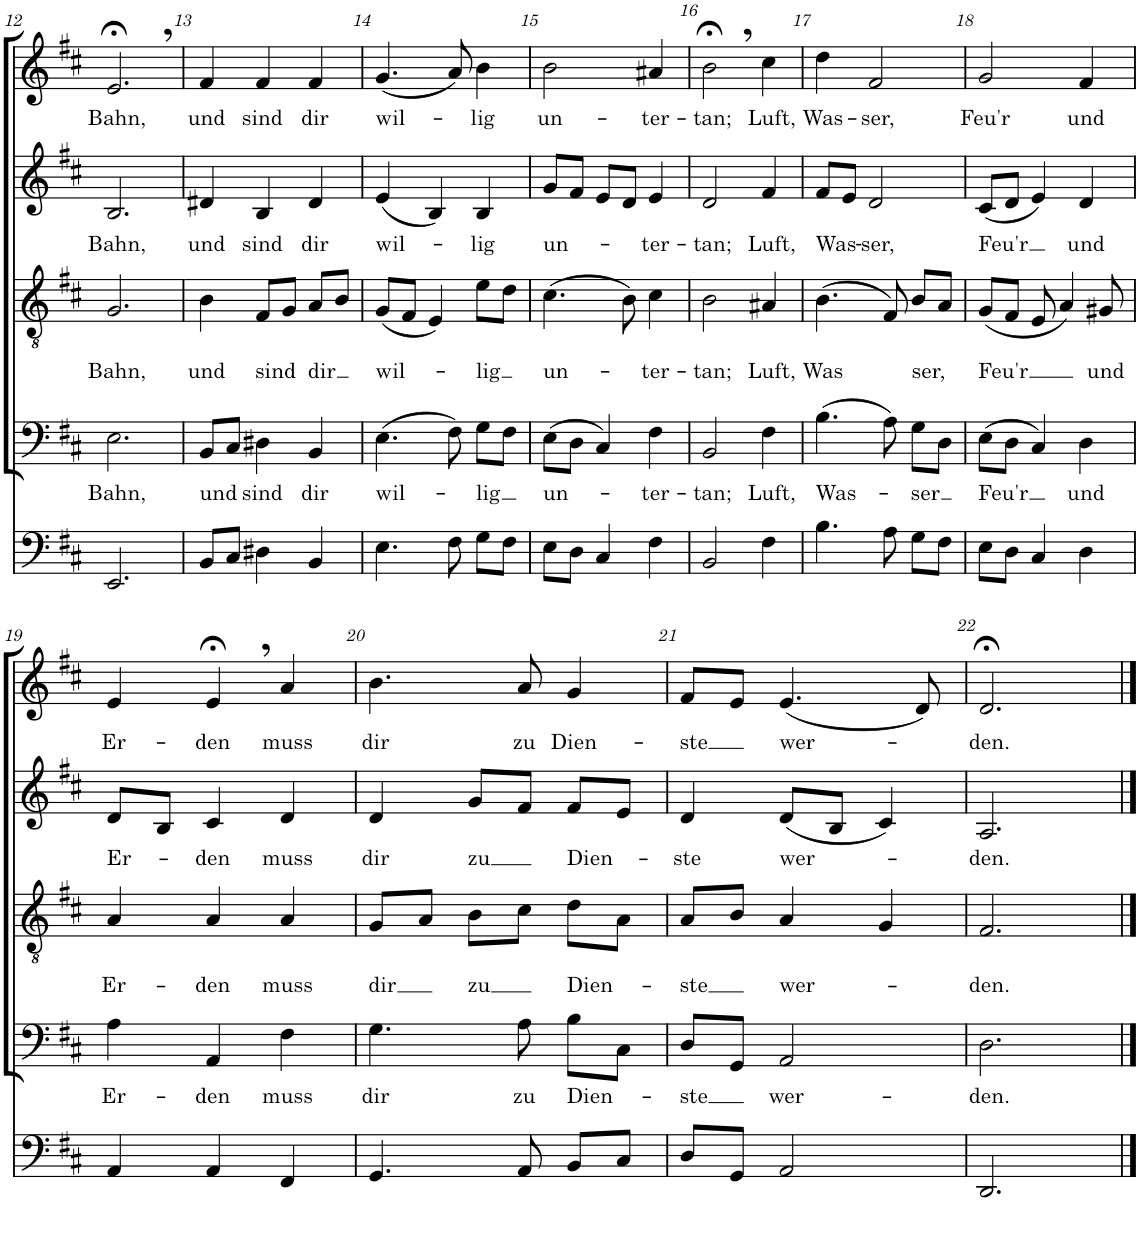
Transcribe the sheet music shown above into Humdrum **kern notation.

**kern	**kern	**kern	**kern	**kern	**kern	**kern	**kern	**kern	**kern	**kern	**kern	**kern	**kern	**kern	**kern	**kern	**kern	**kern	**kern	**text	**kern	**text	**text	**kern	**text	**kern	**text
*part23	*part22	*part21	*part20	*part19	*part18	*part17	*part16	*part15	*part14	*part13	*part12	*part11	*part10	*part9	*part8	*part7	*part6	*part5	*part4	*part4	*part3	*part3	*part3	*part2	*part2	*part1	*part1
*staff23	*staff22	*staff21	*staff20	*staff19	*staff18	*staff17	*staff16	*staff15	*staff14	*staff13	*staff12	*staff11	*staff10	*staff9	*staff8	*staff7	*staff6	*staff5	*staff4	*staff4	*staff3	*staff3	*staff3	*staff2	*staff2	*staff1	*staff1
*I"Violin	*I"Violin	*I"Bass	*I"Tenor	*I"Alto	*I"Soprano	*I"Bass	*I"Tenor	*I"Alto	*I"Soprano	*I"Viola	*I"Violin II	*I"Oboe II	*I"Violin I	*I"Oboe I	*I"Flute	*I"Flute	*I"Contrabass	*I"Continuo	*I"Bass	*	*I"Tenor; Viola	*	*	*I"Alto; Oboe 2,  Violino 2	*	*I"Soprano; Flauto traverso 1, 2 in 8va Oboe 1, Violino 1	*
*I'Vln.	*I'Vln.	*I'B.	*I'T.	*I'A.	*I'S.	*I'B.	*I'T.	*I'A.	*I'S.	*I'Vla.	*I'Vln.II	*I'Ob.II	*I'Vln.I	*I'Ob.I	*I'Fl.	*I'Fl.	*I'Cb.	*	*	*	*	*	*	*	*	*	*
!!LO:PB:g=z
*clefG2	*clefG2	*clefF4	*clefGv2	*clefG2	*clefG2	*clefF4	*clefGv2	*clefG2	*clefG2	*clefC3	*clefG2	*clefG2	*clefG2	*clefG2	*clefG2	*clefG2	*clefFv4	*clefF4	*clefF4	*	*clefGv2	*	*	*clefG2	*	*clefG2	*
*	*	*	*	*	*	*	*	*	*	*	*	*	*	*	*	*	*Trd7c12	*	*	*	*	*	*	*	*	*	*
*k[f#c#]	*k[f#c#]	*k[f#c#]	*k[f#c#]	*k[f#c#]	*k[f#c#]	*k[f#c#]	*k[f#c#]	*k[f#c#]	*k[f#c#]	*k[f#c#]	*k[f#c#]	*k[f#c#]	*k[f#c#]	*k[f#c#]	*k[f#c#]	*k[f#c#]	*k[f#c#]	*k[f#c#]	*k[f#c#]	*	*k[f#c#]	*	*	*k[f#c#]	*	*k[f#c#]	*
*M3/4	*M3/4	*M3/4	*M3/4	*M3/4	*M3/4	*M3/4	*M3/4	*M3/4	*M3/4	*M3/4	*M3/4	*M3/4	*M3/4	*M3/4	*M3/4	*M3/4	*M3/4	*M3/4	*M3/4	*	*M3/4	*	*	*M3/4	*	*M3/4	*
=12	=12	=12	=12	=12	=12	=12	=12	=12	=12	=12	=12	=12	=12	=12	=12	=12	=12	=12	=12	=12	=12	=12	=12	=12	=12	=12	=12
!	!	!	!	!	!	!	!	!	!	!	!	!	!	!	!	!	!	!	!	!LO:LY:b	!	!	!LO:LY:b	!	!LO:LY:b	!	!LO:LY:b
2.e;<,/	2.e;<,/	2.E/	2.G/	2.B/	2.e;<,/	2.E/	2.G/	2.B/	2.e;<,/	2.G/	2.b/	2.b/	2.e;<,/	2.e;<,/	2.ee;<,/	2.ee;<,/	2.EE/	2.EE/	2.E\	Bahn,	2.G/	.	Bahn,	2.B/	Bahn,	2.e;<,/	Bahn,
=13	=13	=13	=13	=13	=13	=13	=13	=13	=13	=13	=13	=13	=13	=13	=13	=13	=13	=13	=13	=13	=13	=13	=13	=13	=13	=13	=13
!	!	!	!	!	!	!	!	!	!	!	!	!	!	!	!	!	!	!	!	!LO:LY:b	!	!	!LO:LY:b	!	!LO:LY:b	!	!LO:LY:b
4f#/	4f#/	8BB/L	4B/	4d#X/	4f#/	8BB/L	4B/	4d#X/	4f#/	4B/	4dd#X/	4dd#X/	4f#/	4f#/	4ff#/	4ff#/	8BB/L	8BB/L	8BB/L	und	4B\	.	und	4d#X/	und	4f#/	und
.	.	8C#/J	.	.	.	8C#/J	.	.	.	.	.	.	.	.	.	.	8C#/J	8C#/J	8C#/J	.	.	.	.	.	.	.	.
!	!	!	!	!	!	!	!	!	!	!	!	!	!	!	!	!	!	!	!	!LO:LY:b	!	!	!LO:LY:b	!	!LO:LY:b	!	!LO:LY:b
4f#/	4f#/	4D#X/	8F#/L	4B/	4f#/	4D#X/	8F#/L	4B/	4f#/	8F#/L	4b/	4b/	4f#/	4f#/	4ff#/	4ff#/	4D#X/	4D#X\	4D#X\	sind	8F#/L	.	sind	4B/	sind	4f#/	sind
.	.	.	8G/J	.	.	.	8G/J	.	.	8G/J	.	.	.	.	.	.	.	.	.	.	8G/J	.	.	.	.	.	.
!	!	!	!	!	!	!	!	!	!	!	!	!	!	!	!	!	!	!	!	!LO:LY:b	!	!	!LO:LY:b	!	!LO:LY:b	!	!LO:LY:b
4f#/	4f#/	4BB/	8A/L	4d#/	4f#/	4BB/	8A/L	4d#/	4f#/	8A/L	4dd#/	4dd#/	4f#/	4f#/	4ff#/	4ff#/	4BB/	4BB/	4BB/	dir	8A/L	.	dir	4d#/	dir	4f#/	dir
.	.	.	8B/J	.	.	.	8B/J	.	.	8B/J	.	.	.	.	.	.	.	.	.	.	8B/J	.	.	.	.	.	.
=14	=14	=14	=14	=14	=14	=14	=14	=14	=14	=14	=14	=14	=14	=14	=14	=14	=14	=14	=14	=14	=14	=14	=14	=14	=14	=14	=14
!	!	!	!	!	!	!	!	!	!	!	!	!	!	!	!	!	!	!	!	!LO:LY:b	!	!	!LO:LY:b	!	!LO:LY:b	!	!LO:LY:b
4.g/	4.g/	4.E/	8G/L	(4e/	4.g/	4.E/	8G/L	(4e/	4.g/	8G/L	(4ee/	(4ee/	4.g/	4.g/	4.gg/	4.gg/	4.E/	4.E\	(4.E\	wil-	(8G/L	.	wil-	(4e/	wil-	(4.g/	wil-
.	.	.	8F#/J	.	.	.	8F#/J	.	.	8F#/J	.	.	.	.	.	.	.	.	.	.	8F#/J	.	.	.	.	.	.
.	.	.	4E/	4B/)	.	.	4E/	4B/)	.	4E/	4b/)	4b/)	.	.	.	.	.	.	.	.	4E/)	.	.	4B/)	.	.	.
8a/	8a/	8F#/	.	.	8a/	8F#/	.	.	8a/	.	.	.	8a/	8a/	8aa/	8aa/	8F#/	8F#\	8F#\)	.	.	.	.	.	.	8a/)	.
!	!	!	!	!	!	!	!	!	!	!	!	!	!	!	!	!	!	!	!	!LO:LY:b	!	!	!LO:LY:b	!	!LO:LY:b	!	!LO:LY:b
4b/	4b/	8G/L	8e/L	4B/	4b/	8G/L	8e/L	4B/	4b/	8e/L	4b/	4b/	4b/	4b/	4bb/	4bb/	8G/L	8G\L	8G\L	-lig	8e\L	.	-lig	4B/	-lig	4b\	-lig
.	.	8F#/J	8d/J	.	.	8F#/J	8d/J	.	.	8d/J	.	.	.	.	.	.	8F#/J	8F#\J	8F#\J	.	8d\J	.	.	.	.	.	.
=15	=15	=15	=15	=15	=15	=15	=15	=15	=15	=15	=15	=15	=15	=15	=15	=15	=15	=15	=15	=15	=15	=15	=15	=15	=15	=15	=15
!	!	!	!	!	!	!	!	!	!	!	!	!	!	!	!	!	!	!	!	!LO:LY:b	!	!	!LO:LY:b	!	!LO:LY:b	!	!LO:LY:b
2b/	2b/	8E/L	4.c#/	8g/L	2b/	8E/L	4.c#/	8g/L	2b/	4.c#/	8gg/L	8gg/L	2b/	2b/	2bb/	2bb/	8E/L	8E\L	(8E\L	un-	(4.c#\	.	un-	8g/L	un-	2b\	un-
.	.	8D/J	.	8f#/J	.	8D/J	.	8f#/J	.	.	8ff#/J	8ff#/J	.	.	.	.	8D/J	8D\J	8D\J	.	.	.	.	8f#/J	.	.	.
.	.	4C#/	.	8e/L	.	4C#/	.	8e/L	.	.	8ee/L	8ee/L	.	.	.	.	4C#/	4C#/	4C#/)	.	.	.	.	8e/L	.	.	.
.	.	.	8B/	8d/J	.	.	8B/	8d/J	.	8B/	8dd/J	8dd/J	.	.	.	.	.	.	.	.	8B\)	.	.	8d/J	.	.	.
!	!	!	!	!	!	!	!	!	!	!	!	!	!	!	!	!	!	!	!	!LO:LY:b	!	!	!LO:LY:b	!	!LO:LY:b	!	!LO:LY:b
4a#X;</	4a#X;</	4F#/	4c#/	4e/	4a#X;</	4F#/	4c#/	4e/	4a#X;</	4c#/	4ee/	4ee/	4a#X;</	4a#X;</	4aa#X;</	4aa#X;</	4F#/	4F#\	4F#\	-ter-	4c#\	.	-ter-	4e/	-ter-	4a#X;</	-ter-
=16	=16	=16	=16	=16	=16	=16	=16	=16	=16	=16	=16	=16	=16	=16	=16	=16	=16	=16	=16	=16	=16	=16	=16	=16	=16	=16	=16
!	!	!	!	!	!	!	!	!	!	!	!	!	!	!	!	!	!	!	!	!LO:LY:b	!	!	!LO:LY:b	!	!LO:LY:b	!	!LO:LY:b
2b;<,/	2b;<,/	2BB/	2B/	2d/	2b;<,/	2BB/	2B/	2d/	2b;<,/	2B/	2dd/	2dd/	2b;<,/	2b;<,/	2bb;<,/	2bb;<,/	2BB/	2BB/	2BB/	-tan;	2B\	.	-tan;	2d/	-tan;	2b;<,\	-tan;
!	!	!	!	!	!	!	!	!	!	!	!	!	!	!	!	!	!	!	!	!LO:LY:b	!	!	!LO:LY:b	!	!LO:LY:b	!	!LO:LY:b
4cc#/	4cc#/	4F#/	4A#X/	4f#/	4cc#/	4F#/	4A#X/	4f#/	4cc#/	4A#X/	4ff#/	4ff#/	4cc#/	4cc#/	4ccc#/	4ccc#/	4F#/	4F#\	4F#\	Luft,	4A#X/	.	Luft,	4f#/	Luft,	4cc#\	Luft,
=17	=17	=17	=17	=17	=17	=17	=17	=17	=17	=17	=17	=17	=17	=17	=17	=17	=17	=17	=17	=17	=17	=17	=17	=17	=17	=17	=17
!	!	!	!	!	!	!	!	!	!	!	!	!	!	!	!	!	!	!	!	!LO:LY:b	!	!	!LO:LY:b	!	!LO:LY:b	!	!LO:LY:b
4dd/	4dd/	4.B/	4.B/	8f#/L	4dd/	4.B/	4.B/	8f#/L	4dd/	4.B/	8ff#/L	8ff#/L	4dd/	4dd/	4ddd/	4ddd/	4.B/	4.B\	(4.B\	Was-	(4.B\	.	Was	8f#/L	Was-	4dd\	Was-
.	.	.	.	8e/J	.	.	.	8e/J	.	.	8ee/J	8ee/J	.	.	.	.	.	.	.	.	.	.	.	8e/J	.	.	.
!	!	!	!	!	!	!	!	!	!	!	!	!	!	!	!	!	!	!	!	!	!	!	!	!	!LO:LY:b	!	!LO:LY:b
2f#/	2f#/	.	.	2d/	2f#/	.	.	2d/	2f#/	.	2dd/	2dd/	2f#/	2f#/	2ff#/	2ff#/	.	.	.	.	.	.	.	2d/	-ser,	2f#/	-ser,
.	.	8A/	8F#/	.	.	8A/	8F#/	.	.	8F#/	.	.	.	.	.	.	8A/	8A\	8A\)	.	8F#/)	.	.	.	.	.	.
!	!	!	!	!	!	!	!	!	!	!	!	!	!	!	!	!	!	!	!	!LO:LY:b	!	!	!LO:LY:b	!	!	!	!
.	.	8G/L	8B/L	.	.	8G/L	8B/L	.	.	8B/L	.	.	.	.	.	.	8G/L	8G\L	8G\L	-ser	8B/L	.	ser,	.	.	.	.
.	.	8D/J	8A/J	.	.	8D/J	8A/J	.	.	8A/J	.	.	.	.	.	.	8F#/J	8F#\J	8D\J	.	8A/J	.	.	.	.	.	.
=18	=18	=18	=18	=18	=18	=18	=18	=18	=18	=18	=18	=18	=18	=18	=18	=18	=18	=18	=18	=18	=18	=18	=18	=18	=18	=18	=18
!	!	!	!	!	!	!	!	!	!	!	!	!	!	!	!	!	!	!	!	!LO:LY:b	!	!	!LO:LY:b	!	!LO:LY:b	!	!LO:LY:b
2g/	2g/	8E/L	8G/L	(8c#/L	2g/	8E/L	8G/L	(8c#/L	2g/	8G/L	(8cc#/L	(8cc#/L	2g/	2g/	2gg/	2gg/	8E/L	8E\L	(8E\L	Feu'r	(8G/L	.	Feu'r	(8c#/L	Feu'r	2g/	Feu'r
.	.	8D/J	8F#/J	8d/J	.	8D/J	8F#/J	8d/J	.	8F#/J	8dd/J	8dd/J	.	.	.	.	8D/J	8D\J	8D\J	.	8F#/J	.	.	8d/J	.	.	.
.	.	4C#/	8E/	4e/)	.	4C#/	8E/	4e/)	.	8E/	4ee/)	4ee/)	.	.	.	.	4C#/	4C#/	4C#/)	.	8E/	.	.	4e/)	.	.	.
.	.	.	4A/	.	.	.	4A/	.	.	4A/	.	.	.	.	.	.	.	.	.	.	4A/)	.	.	.	.	.	.
!	!	!	!	!	!	!	!	!	!	!	!	!	!	!	!	!	!	!	!	!LO:LY:b	!	!	!	!	!LO:LY:b	!	!LO:LY:b
4f#/	4f#/	4D/	.	4d/	4f#/	4D/	.	4d/	4f#/	.	4dd/	4dd/	4f#/	4f#/	4ff#/	4ff#/	4D/	4D\	4D\	und	.	.	.	4d/	und	4f#/	und
!	!	!	!	!	!	!	!	!	!	!	!	!	!	!	!	!	!	!	!	!	!	!	!LO:LY:b	!	!	!	!
.	.	.	8G#X/	.	.	.	8G#X/	.	.	8G#X/	.	.	.	.	.	.	.	.	.	.	8G#X/	.	und	.	.	.	.
!!LO:LB:g=z
=19	=19	=19	=19	=19	=19	=19	=19	=19	=19	=19	=19	=19	=19	=19	=19	=19	=19	=19	=19	=19	=19	=19	=19	=19	=19	=19	=19
!	!	!	!	!	!	!	!	!	!	!	!	!	!	!	!	!	!	!	!	!LO:LY:b	!	!	!LO:LY:b	!	!LO:LY:b	!	!LO:LY:b
4e/	4e/	4A/	4A/	8d/L	4e/	4A/	4A/	8d/L	4e/	4A/	8dd/L	8dd/L	4e/	4e/	4ee/	4ee/	4AA/	4AA/	4A\	Er-	4A/	.	Er-	8d/L	Er-	4e/	Er-
.	.	.	.	8B/J	.	.	.	8B/J	.	.	8b/J	8b/J	.	.	.	.	.	.	.	.	.	.	.	8B/J	.	.	.
!	!	!	!	!	!	!	!	!	!	!	!	!	!	!	!	!	!	!	!	!LO:LY:b	!	!	!LO:LY:b	!	!LO:LY:b	!	!LO:LY:b
4e;<,/	4e;<,/	4AA/	4A/	4c#/	4e;<,/	4AA/	4A/	4c#/	4e;<,/	4A/	4cc#/	4cc#/	4e;<,/	4e;<,/	4ee;<,/	4ee;<,/	4AA/	4AA/	4AA/	-den	4A/	.	-den	4c#/	-den	4e;<,/	-den
!	!	!	!	!	!	!	!	!	!	!	!	!	!	!	!	!	!	!	!	!LO:LY:b	!	!	!LO:LY:b	!	!LO:LY:b	!	!LO:LY:b
4a;</	4a;</	4F#/	4A/	4d/	4a;</	4F#/	4A/	4d/	4a;</	4A/	4dd/	4dd/	4a;</	4a;</	4aa;</	4aa;</	4FF#/	4FF#/	4F#\	muss	4A/	.	muss	4d/	muss	4a;</	muss
=20	=20	=20	=20	=20	=20	=20	=20	=20	=20	=20	=20	=20	=20	=20	=20	=20	=20	=20	=20	=20	=20	=20	=20	=20	=20	=20	=20
!	!	!	!	!	!	!	!	!	!	!	!	!	!	!	!	!	!	!	!	!LO:LY:b	!	!	!LO:LY:b	!	!LO:LY:b	!	!LO:LY:b
4.b/	4.b/	4.G/	8G/L	4d/	4.b/	4.G/	8G/L	4d/	4.b/	8G/L	4dd/	4dd/	4.b/	4.b/	4.bb/	4.bb/	4.GG/	4.GG/	4.G\	dir	8G/L	.	dir	4d/	dir	4.b\	dir
.	.	.	8A/J	.	.	.	8A/J	.	.	8A/J	.	.	.	.	.	.	.	.	.	.	8A/J	.	.	.	.	.	.
!	!	!	!	!	!	!	!	!	!	!	!	!	!	!	!	!	!	!	!	!	!	!	!LO:LY:b	!	!LO:LY:b	!	!
.	.	.	8B/L	8g/L	.	.	8B/L	8g/L	.	8B/L	8gg/L	8gg/L	.	.	.	.	.	.	.	.	8B\L	.	zu	8g/L	zu	.	.
!	!	!	!	!	!	!	!	!	!	!	!	!	!	!	!	!	!	!	!	!LO:LY:b	!	!	!	!	!	!	!LO:LY:b
8a/	8a/	8A/	8c#/J	8f#/J	8a/	8A/	8c#/J	8f#/J	8a/	8c#/J	8ff#/J	8ff#/J	8a/	8a/	8aa/	8aa/	8AA/	8AA/	8A\	zu	8c#\J	.	.	8f#/J	.	8a/	zu
!	!	!	!	!	!	!	!	!	!	!	!	!	!	!	!	!	!	!	!	!LO:LY:b	!	!	!LO:LY:b	!	!LO:LY:b	!	!LO:LY:b
4g/	4g/	8B/L	8d/L	8f#/L	4g/	8B/L	8d/L	8f#/L	4g/	8d/L	8ff#/L	8ff#/L	4g/	4g/	4gg/	4gg/	8BB/L	8BB/L	8B\L	Dien-	8d\L	.	Dien-	8f#/L	Dien-	4g/	Dien-
.	.	8C#/J	8A/J	8e/J	.	8C#/J	8A/J	8e/J	.	8A/J	8ee/J	8ee/J	.	.	.	.	8C#/J	8C#/J	8C#\J	.	8A\J	.	.	8e/J	.	.	.
=21	=21	=21	=21	=21	=21	=21	=21	=21	=21	=21	=21	=21	=21	=21	=21	=21	=21	=21	=21	=21	=21	=21	=21	=21	=21	=21	=21
!	!	!	!	!	!	!	!	!	!	!	!	!	!	!	!	!	!	!	!	!LO:LY:b	!	!	!LO:LY:b	!	!LO:LY:b	!	!LO:LY:b
8f#/L	8f#/L	8D/L	8A/L	4d/	8f#/L	8D/L	8A/L	4d/	8f#/L	8A/L	4dd/	4dd/	8f#/L	8f#/L	8ff#/L	8ff#/L	8D/L	8D/L	8D/L	-ste	8A/L	.	-ste	4d/	-ste	8f#/L	-ste
8e/J	8e/J	8GG/J	8B/J	.	8e/J	8GG/J	8B/J	.	8e/J	8B/J	.	.	8e/J	8e/J	8ee/J	8ee/J	8GG/J	8GG/J	8GG/J	.	8B/J	.	.	.	.	8e/J	.
!	!	!	!	!	!	!	!	!	!	!	!	!	!	!	!	!	!	!	!	!LO:LY:b	!	!	!LO:LY:b	!	!LO:LY:b	!	!LO:LY:b
4.e/	4.e/	2AA/	4A/	(8d/L	4.e/	2AA/	4A/	(8d/L	4.e/	4A/	(8dd/L	(8dd/L	4.e/	4.e/	4.ee/	4.ee/	2AA/	2AA/	2AA/	wer-	4A/	.	wer-	(8d/L	wer-	(4.e/	wer-
.	.	.	.	8B/J	.	.	.	8B/J	.	.	8b/J	8b/J	.	.	.	.	.	.	.	.	.	.	.	8B/J	.	.	.
.	.	.	4G/	4c#;</)	.	.	4G/	4c#;</)	.	4G/	4cc#;</)	4cc#;</)	.	.	.	.	.	.	.	.	4G/	.	.	4c#;</)	.	.	.
8d/	8d/	.	.	.	8d/	.	.	.	8d/	.	.	.	8d/	8d/	8dd/	8dd/	.	.	.	.	.	.	.	.	.	8d/)	.
=22	=22	=22	=22	=22	=22	=22	=22	=22	=22	=22	=22	=22	=22	=22	=22	=22	=22	=22	=22	=22	=22	=22	=22	=22	=22	=22	=22
!	!	!	!	!	!	!	!	!	!	!	!	!	!	!	!	!	!	!	!	!LO:LY:b	!	!	!LO:LY:b	!	!LO:LY:b	!	!LO:LY:b
2.d;</	2.d;</	2.D/	2.F#/	2.A/	2.d;</	2.D/	2.F#/	2.A/	2.d;</	2.F#/	2.a/	2.a/	2.d;</	2.d;</	2.dd;</	2.dd;</	2.DD/	2.DD/	2.D\	-den.	2.F#/	.	-den.	2.A/	-den.	2.d;</	-den.
==	==	==	==	==	==	==	==	==	==	==	==	==	==	==	==	==	==	==	==	==	==	==	==	==	==	==	==
*-	*-	*-	*-	*-	*-	*-	*-	*-	*-	*-	*-	*-	*-	*-	*-	*-	*-	*-	*-	*-	*-	*-	*-	*-	*-	*-	*-
